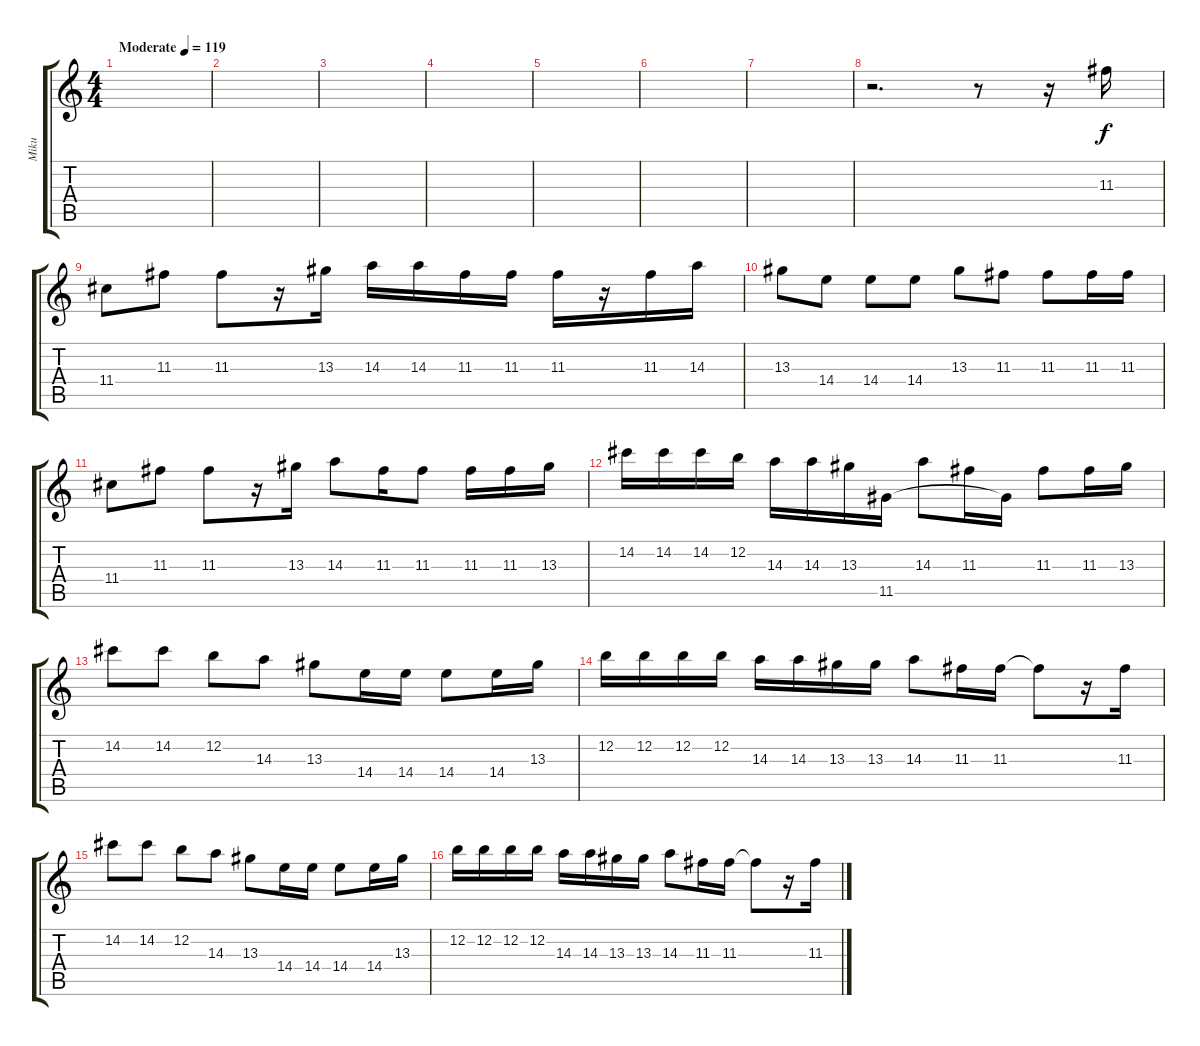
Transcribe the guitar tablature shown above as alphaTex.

\track ("Miku" "Miku") {instrument acousticguitarnylon}
\staff {score tabs}
\tuning (E4 B3 G3 D3 A2 E2) {hide}
\ts (4 4)
\tempo (119 "Moderate")
\clef g2
\ks c
|
|
|
|
|
|
|
r.2{d} r.8 r.16 11.3.16 |
11.4.8 11.3.8 11.3.8 r.16 13.3.16 14.3.16 14.3.16 11.3.16 11.3.16 11.3.16 r.16 11.3.16 14.3.16 |
13.3.8 14.4.8 14.4.8 14.4.8 13.3.8 11.3.8 11.3.8 11.3.16 11.3.16 |
11.4.8 11.3.8 11.3.8 r.16 13.3.16 14.3.8 11.3.16 11.3.8 11.3.16 11.3.16 13.3.16 |
14.2.16 14.2.16 14.2.16 12.2.16 14.3.16 14.3.16 13.3.16 11.5.16 14.3.8 11.3.16 11.5{t}.16 11.3.8 11.3.16 13.3.16 |
14.2.8 14.2.8 12.2.8 14.3.8 13.3.8 14.4.16 14.4.16 14.4.8 14.4.16 13.3.16 |
12.2.16 12.2.16 12.2.16 12.2.16 14.3.16 14.3.16 13.3.16 13.3.16 14.3.8 11.3.16 11.3.16 11.3{t}.8 r.16 11.3.16 |
14.2.8 14.2.8 12.2.8 14.3.8 13.3.8 14.4.16 14.4.16 14.4.8 14.4.16 13.3.16 |
12.2.16 12.2.16 12.2.16 12.2.16 14.3.16 14.3.16 13.3.16 13.3.16 14.3.8 11.3.16 11.3.16 11.3{t}.8 r.16 11.3.16
